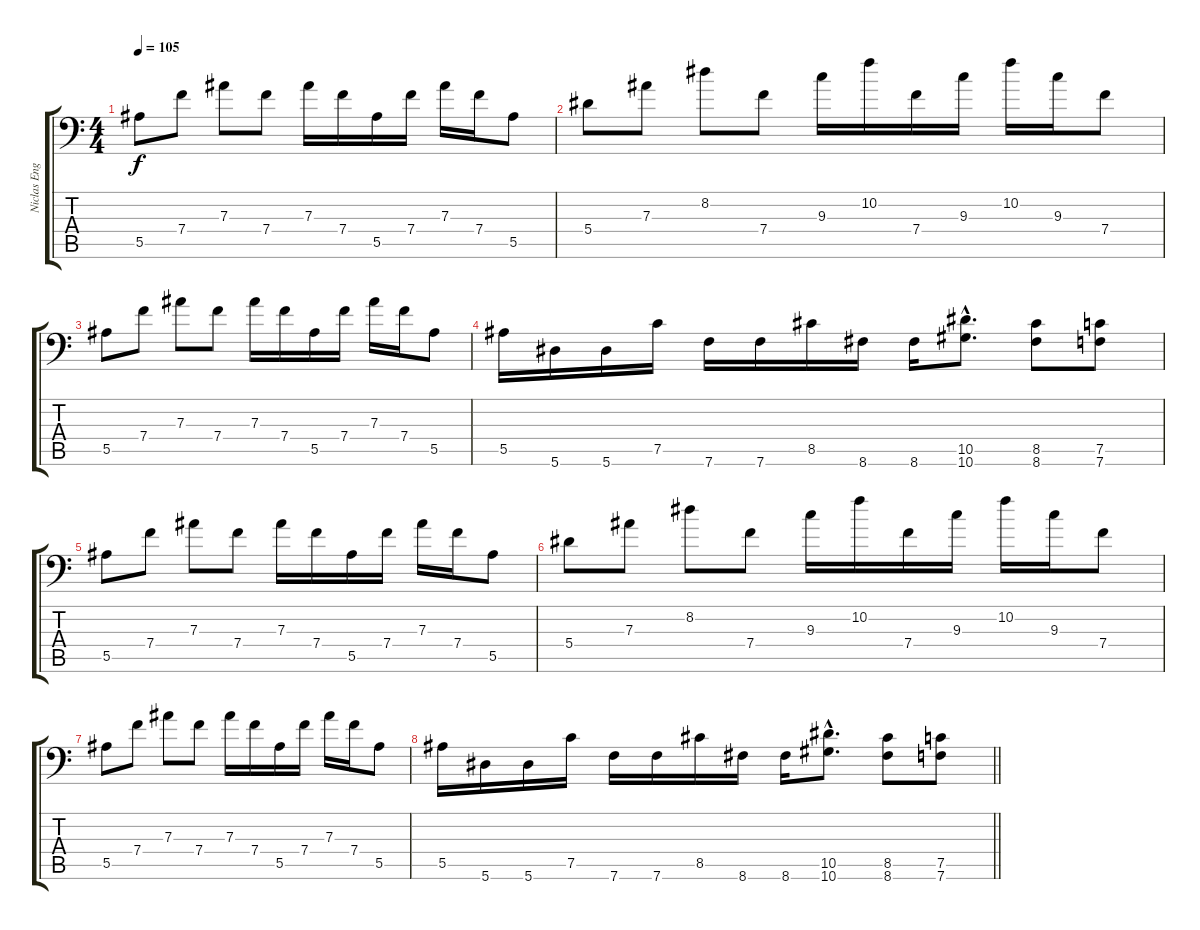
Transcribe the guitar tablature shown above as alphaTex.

\track ("Niclas Engelin" "Niclas Eng") {instrument distortionguitar}
\staff {score tabs}
\tuning (C4 G3 Eb3 Bb2 F2 Bb1) {hide}
\ts (4 4)
\tempo 105
\clef f4
\ks c
5.5.8{dy f} 7.4.8 7.3.8 7.4.8 7.3.16 7.4.16 5.5.16 7.4.16 7.3.16 7.4.16 5.5.8 |
5.4.8 7.3.8 8.2.8 7.4.8 9.3.16 10.2.16 7.4.16 9.3.16 10.2.16 9.3.16 7.4.8 |
5.5.8 7.4.8 7.3.8 7.4.8 7.3.16 7.4.16 5.5.16 7.4.16 7.3.16 7.4.16 5.5.8 |
5.5.16 5.6.16 5.6.16 7.5.16 7.6.16 7.6.16 8.5.16 8.6.16 8.6.16 (10.5{hac} 10.6{hac}).8{d} (8.5 8.6).8 (7.5 7.6).8 |
5.5.8 7.4.8 7.3.8 7.4.8 7.3.16 7.4.16 5.5.16 7.4.16 7.3.16 7.4.16 5.5.8 |
5.4.8 7.3.8 8.2.8 7.4.8 9.3.16 10.2.16 7.4.16 9.3.16 10.2.16 9.3.16 7.4.8 |
5.5.8 7.4.8 7.3.8 7.4.8 7.3.16 7.4.16 5.5.16 7.4.16 7.3.16 7.4.16 5.5.8 |
\barLineRight lightlight
5.5.16 5.6.16 5.6.16 7.5.16 7.6.16 7.6.16 8.5.16 8.6.16 8.6.16 (10.5{hac} 10.6{hac}).8{d} (8.5 8.6).8 (7.5 7.6).8
